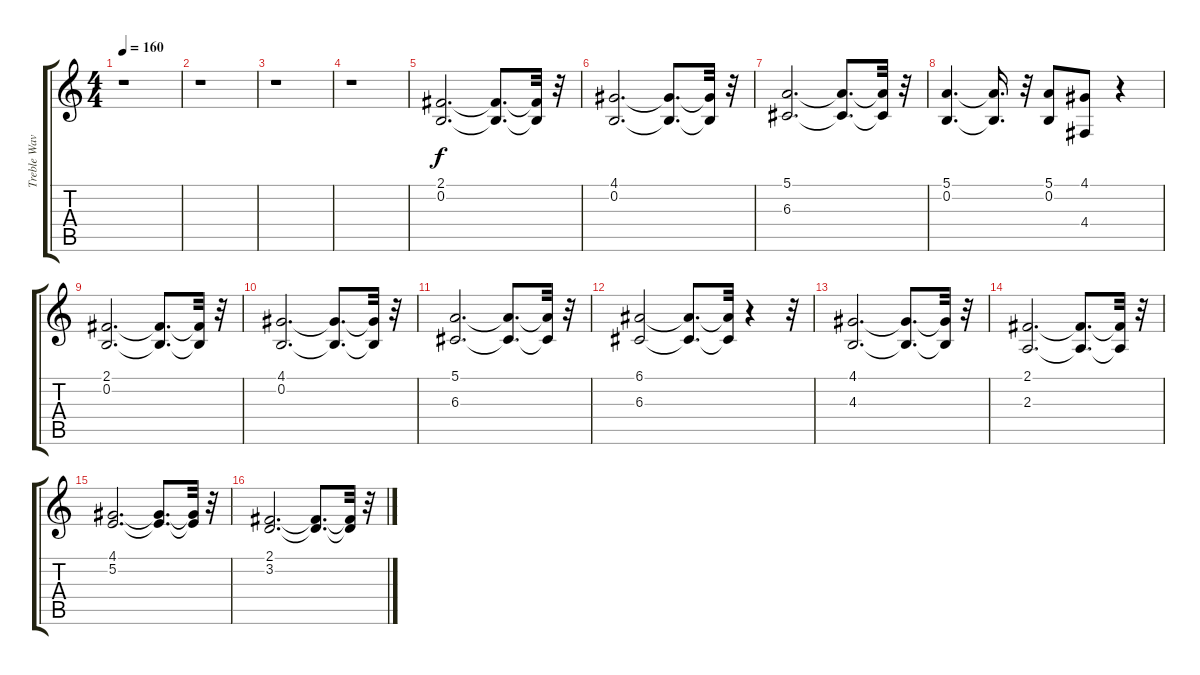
\track ("Treble Waveform" "Treble Wav") {instrument lead1square}
\staff {score tabs}
\tuning (E4 B3 G3 D3 A2 E2) {hide}
\ts (4 4)
\tempo 160
\clef g2
\ks c
r.1{dy f} |
r.1 |
r.1 |
r.1 |
(2.1 0.2).2{d} (2.1{t} 0.2{t}).8{d} (2.1{t} 0.2{t}).32 r.32 |
(4.1 0.2).2{d} (4.1{t} 0.2{t}).8{d} (4.1{t} 0.2{t}).32 r.32 |
(5.1 6.3).2{d} (5.1{t} 6.3{t}).8{d} (5.1{t} 6.3{t}).32 r.32 |
(5.1 0.2).4{d} (5.1{t} 0.2{t}).16{d} r.32 (5.1 0.2).8 (4.1 4.4).8 r.4 |
(2.1 0.2).2{d} (2.1{t} 0.2{t}).8{d} (2.1{t} 0.2{t}).32 r.32 |
(4.1 0.2).2{d} (4.1{t} 0.2{t}).8{d} (4.1{t} 0.2{t}).32 r.32 |
(5.1 6.3).2{d} (5.1{t} 6.3{t}).8{d} (5.1{t} 6.3{t}).32 r.32 |
(6.1 6.3).2 (6.1{t} 6.3{t}).8{d} (6.1{t} 6.3{t}).32 r.4 r.32 |
(4.1 4.3).2{d} (4.1{t} 4.3{t}).8{d} (4.1{t} 4.3{t}).32 r.32 |
(2.1 2.3).2{d} (2.1{t} 2.3{t}).8{d} (2.1{t} 2.3{t}).32 r.32 |
(4.1 5.2).2{d} (4.1{t} 5.2{t}).8{d} (4.1{t} 5.2{t}).32 r.32 |
(2.1 3.2).2{d} (2.1{t} 3.2{t}).8{d} (2.1{t} 3.2{t}).32 r.32
